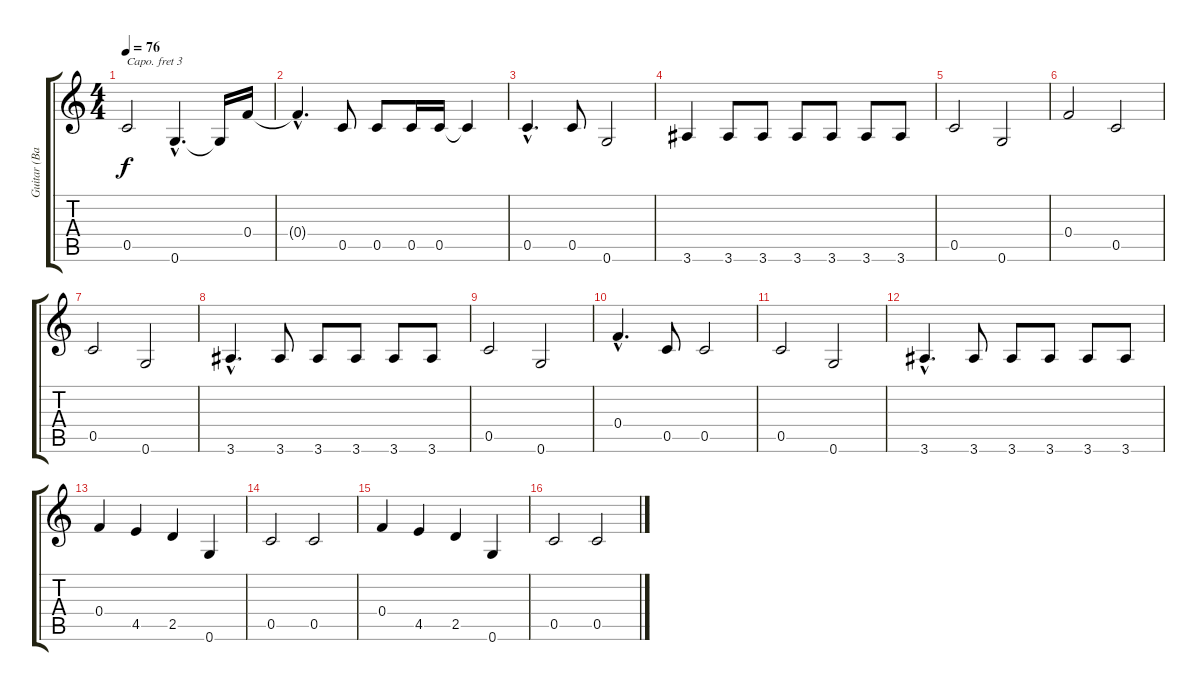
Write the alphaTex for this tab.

\track ("Guitar (Bass Strings)" "Guitar (Ba") {instrument acousticguitarsteel}
\staff {score tabs}
\capo 3
\tuning (E4 B3 G3 D3 A2 E2) {hide}
\ts (4 4)
\tempo 76
\clef g2
\ks c
0.5.2{dy f instrument acousticguitarsteel} 0.6{hac}.4{d} 0.6{t}.16 0.4.16 |
0.4{hac t}.4{d} 0.5.8 0.5.8 0.5.16 0.5.16 0.5{t}.4 |
0.5{hac}.4{d} 0.5.8 0.6.2 |
3.6.4 3.6.8 3.6.8 3.6.8 3.6.8 3.6.8 3.6.8 |
0.5.2 0.6.2 |
0.4.2 0.5.2 |
0.5.2 0.6.2 |
3.6{hac}.4{d} 3.6.8 3.6.8 3.6.8 3.6.8 3.6.8 |
0.5.2 0.6.2 |
0.4{hac}.4{d} 0.5.8 0.5.2 |
0.5.2 0.6.2 |
3.6{hac}.4{d} 3.6.8 3.6.8 3.6.8 3.6.8 3.6.8 |
0.4.4 4.5.4 2.5.4 0.6.4 |
0.5.2 0.5.2 |
0.4.4 4.5.4 2.5.4 0.6.4 |
0.5.2 0.5.2
